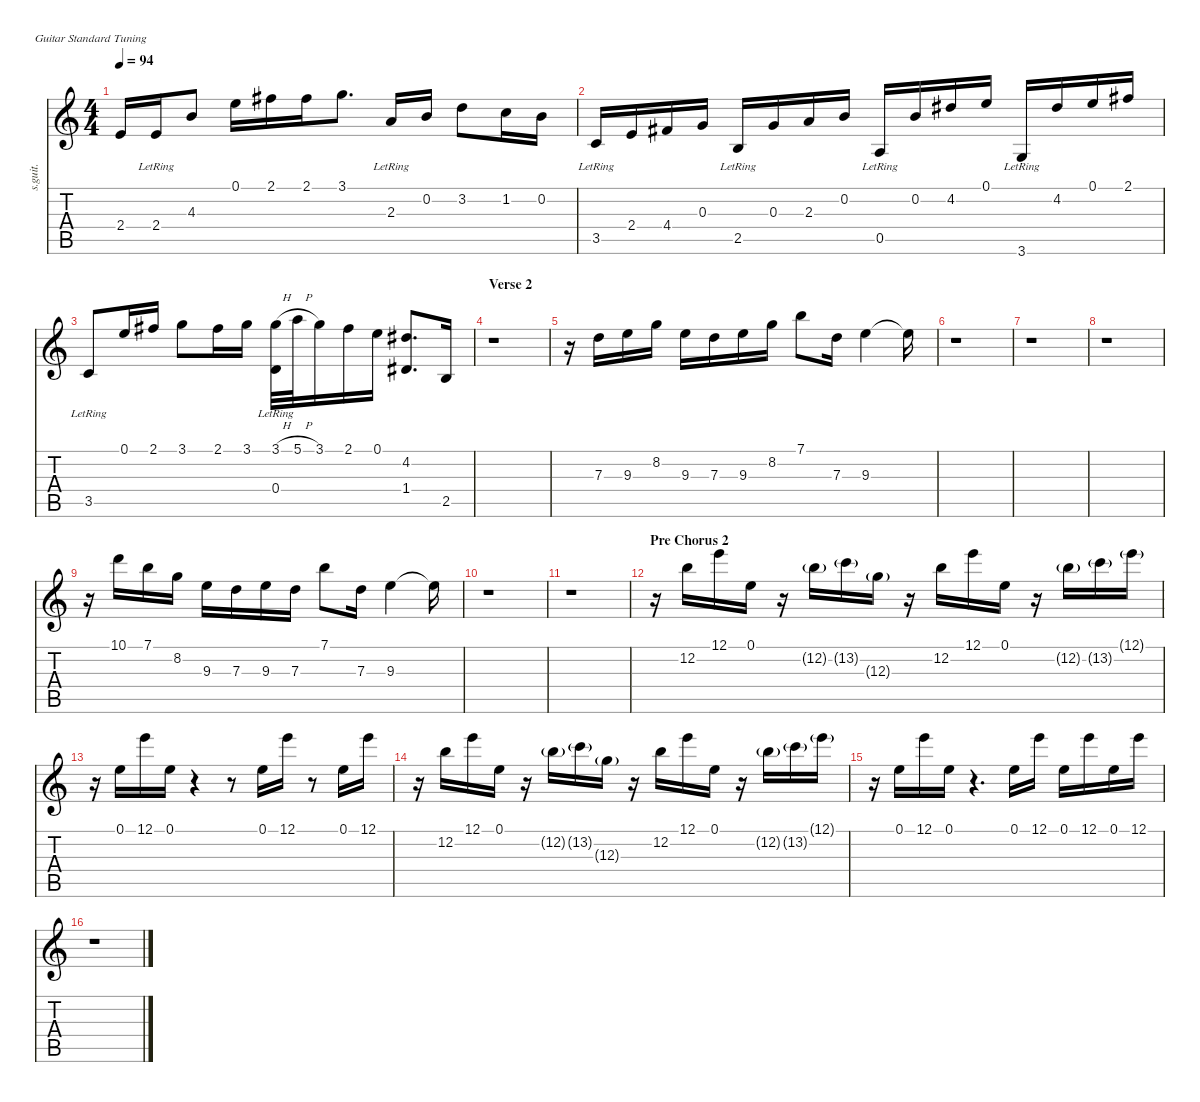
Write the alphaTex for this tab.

\defaultSystemsLayout 4
\hideDynamics
\bracketExtendMode nobrackets
\track ("Additional Guitar" "s.guit.") {instrument acousticguitarsteel}
\staff {score tabs}
\tuning (E4 B3 G3 D3 A2 E2)
\ts (4 4)
\tempo 94
\clef g2
\ks c
2.4{t}.16{dy f} 2.4{lr}.16 4.3.8 0.1.16 2.1{acc #}.16 2.1{acc #}.16 3.1.8{d} 2.3{lr}.16 0.2.16 3.2.8 1.2.16 0.2.16 |
3.5{lr}.16 2.4.16 4.4{acc #}.16 0.3.16 2.5{lr}.16 0.3.16 2.3.16 0.2.16 0.5{lr}.16 0.2.16 4.2{acc #}.16 0.1.16 3.6{lr}.16 4.2{acc #}.16 0.1.16 2.1{acc #}.16 |
3.5{lr}.8 0.1.16 2.1{acc #}.16 3.1.8 2.1{acc #}.16 3.1.16 (3.1{h} 0.4{lr}).32 5.1{h}.32 3.1.16 2.1{acc #}.16 0.1.16 (4.2{acc #} 1.4{acc #}).8{d} 2.5.16 |
\section ("" "Verse 2")
r.1 |
r.16 7.3.16 9.3.16 8.2.16 9.3.16 7.3.16 9.3.16 8.2.16 7.1.8 7.3.16 9.3.4 9.3{t}.16 |
r.1 |
r.1 |
r.1 |
r.16 10.1.16 7.1.16 8.2.16 9.3.16 7.3.16 9.3.16 7.3.16 7.1.8 7.3.16 9.3.4 9.3{t}.16 |
r.1 |
r.1 |
\section ("" "Pre Chorus 2")
r.16 12.2.16{dy mf} 12.1.16 0.1.16 r.16 12.2{g}.16{dy ff} 13.2{g}.16 12.3{g}.16 r.16 12.2.16{dy mf} 12.1.16 0.1.16 r.16 12.2{g}.16{dy ff} 13.2{g}.16 12.1{g}.16 |
r.16 0.1.16{dy mf} 12.1.16 0.1.16 r.4 r.8 0.1.16 12.1.16 r.8 0.1.16 12.1.16 |
r.16 12.2.16 12.1.16 0.1.16 r.16 12.2{g}.16{dy ff} 13.2{g}.16 12.3{g}.16 r.16 12.2.16{dy mf} 12.1.16 0.1.16 r.16 12.2{g}.16{dy ff} 13.2{g}.16 12.1{g}.16 |
r.16 0.1.16{dy mf} 12.1.16 0.1.16 r.4{d} 0.1.16 12.1.16 0.1.16 12.1.16 0.1.16 12.1.16 |
r.1
